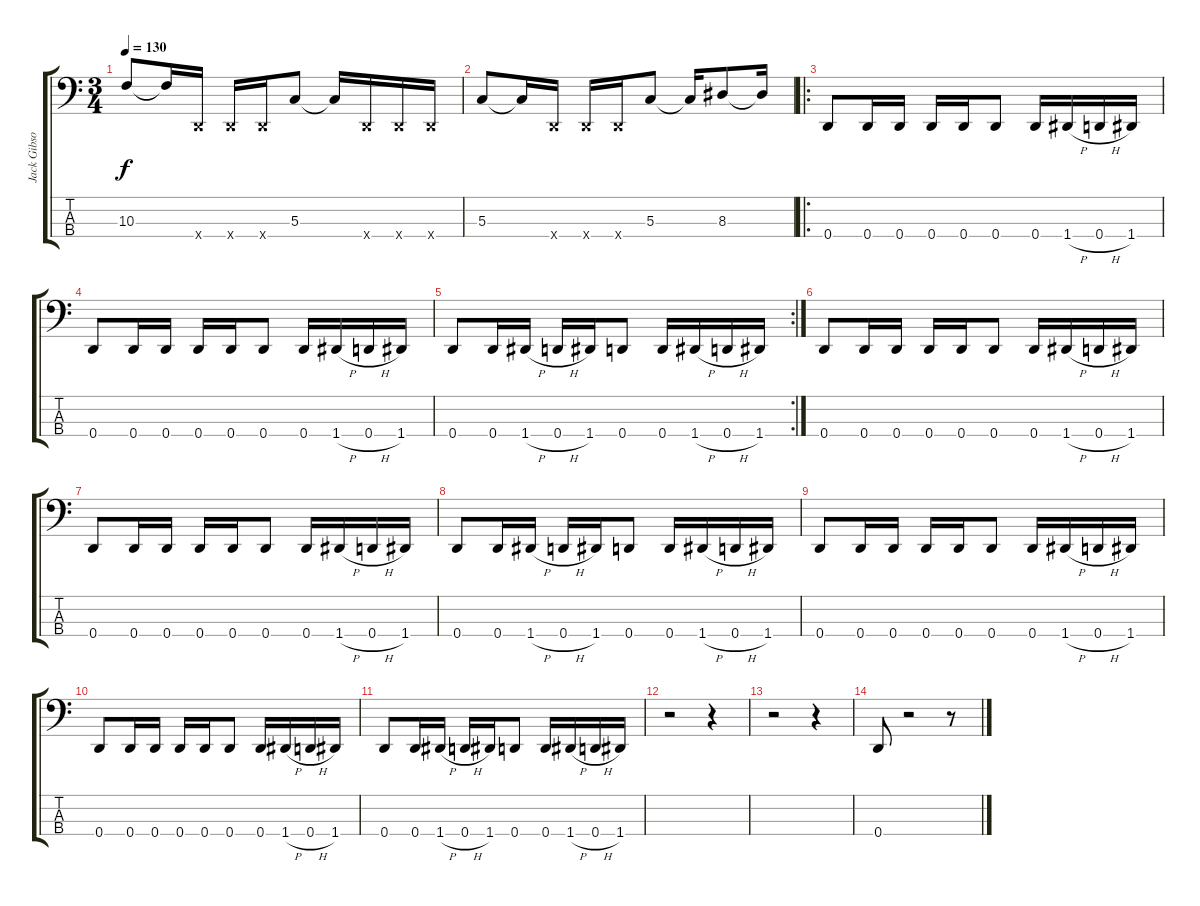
\track ("Jack Gibson" "Jack Gibso") {instrument electricbasspick}
\staff {score tabs}
\tuning (F2 C2 G1 D1) {hide}
\ts (3 4)
\tempo 130
\clef f4
\ks c
10.3.8{dy f} 10.3{t}.16 0.4{x}.16 0.4{x}.16 0.4{x}.16 5.3.8 5.3{t}.16 0.4{x}.16 0.4{x}.16 0.4{x}.16 |
5.3.8 5.3{t}.16 0.4{x}.16 0.4{x}.16 0.4{x}.16 5.3.8 5.3{t}.16 8.3.8 8.3{t}.16 |
\ro
0.4.8 0.4.16 0.4.16 0.4.16 0.4.16 0.4.8 0.4.16 1.4{h}.16 0.4{h}.16 1.4.16 |
0.4.8 0.4.16 0.4.16 0.4.16 0.4.16 0.4.8 0.4.16 1.4{h}.16 0.4{h}.16 1.4.16 |
\rc 2
0.4.8 0.4.16 1.4{h}.16 0.4{h}.16 1.4.16 0.4.8 0.4.16 1.4{h}.16 0.4{h}.16 1.4.16 |
0.4.8 0.4.16 0.4.16 0.4.16 0.4.16 0.4.8 0.4.16 1.4{h}.16 0.4{h}.16 1.4.16 |
0.4.8 0.4.16 0.4.16 0.4.16 0.4.16 0.4.8 0.4.16 1.4{h}.16 0.4{h}.16 1.4.16 |
0.4.8 0.4.16 1.4{h}.16 0.4{h}.16 1.4.16 0.4.8 0.4.16 1.4{h}.16 0.4{h}.16 1.4.16 |
0.4.8 0.4.16 0.4.16 0.4.16 0.4.16 0.4.8 0.4.16 1.4{h}.16 0.4{h}.16 1.4.16 |
0.4.8 0.4.16 0.4.16 0.4.16 0.4.16 0.4.8 0.4.16 1.4{h}.16 0.4{h}.16 1.4.16 |
0.4.8 0.4.16 1.4{h}.16 0.4{h}.16 1.4.16 0.4.8 0.4.16 1.4{h}.16 0.4{h}.16 1.4.16 |
r.2 r.4 |
r.2 r.4 |
0.4.8 r.2 r.8
